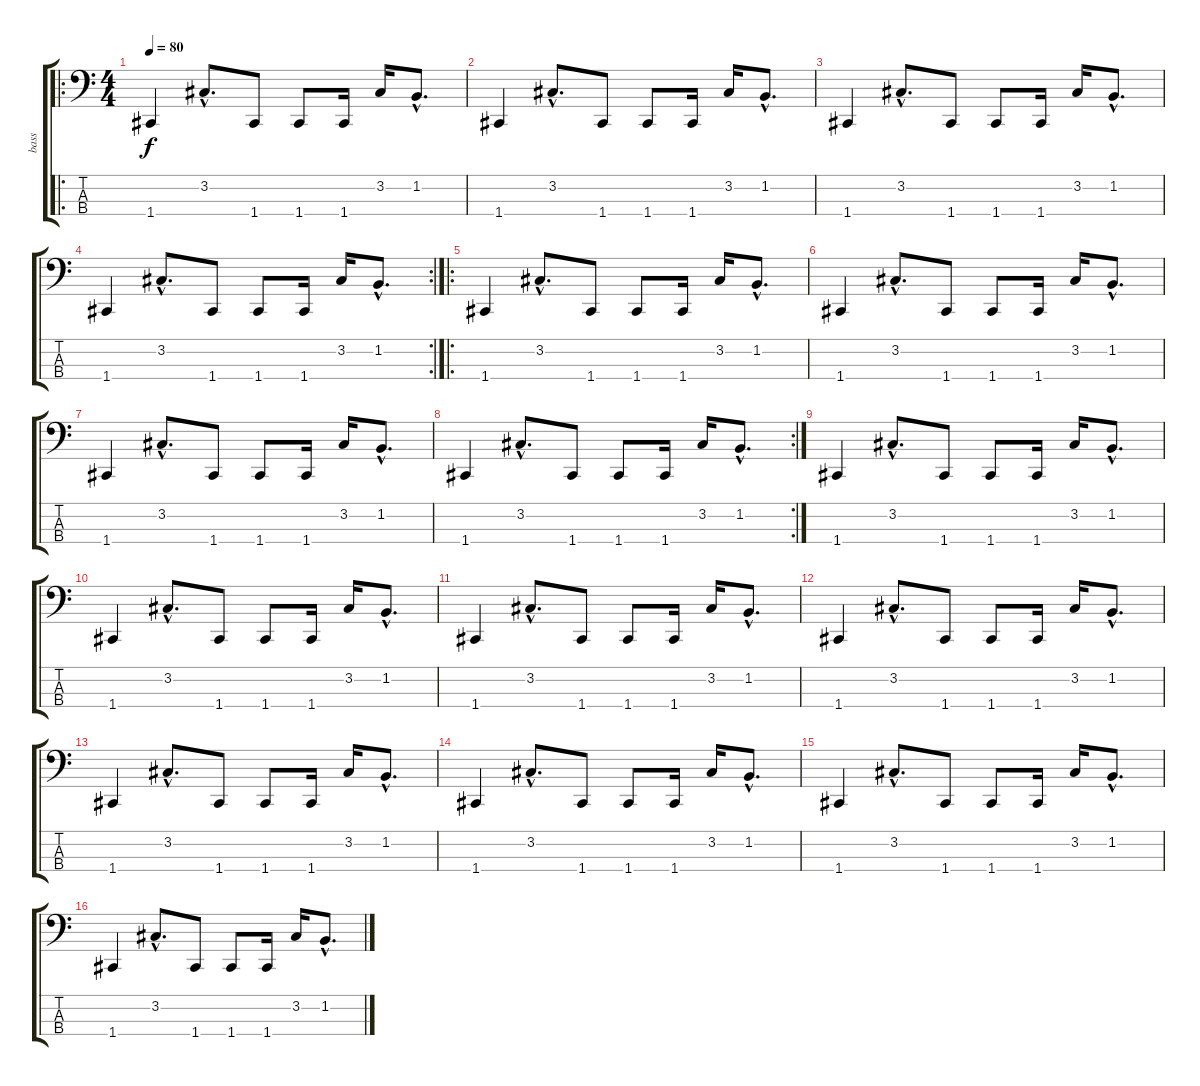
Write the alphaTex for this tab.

\track ("bass" "bass") {instrument slapbass2}
\staff {score tabs}
\tuning (Eb2 Bb1 F1 C1) {hide}
\ro
\ts (4 4)
\tempo 80
\clef f4
\ks c
1.4.4{dy f} 3.2{hac}.8{d} 1.4.8 1.4.8 1.4.16 3.2.16 1.2{hac}.8{d} |
1.4.4 3.2{hac}.8{d} 1.4.8 1.4.8 1.4.16 3.2.16 1.2{hac}.8{d} |
1.4.4 3.2{hac}.8{d} 1.4.8 1.4.8 1.4.16 3.2.16 1.2{hac}.8{d} |
\rc 2
1.4.4 3.2{hac}.8{d} 1.4.8 1.4.8 1.4.16 3.2.16 1.2{hac}.8{d} |
\ro
1.4.4 3.2{hac}.8{d} 1.4.8 1.4.8 1.4.16 3.2.16 1.2{hac}.8{d} |
1.4.4 3.2{hac}.8{d} 1.4.8 1.4.8 1.4.16 3.2.16 1.2{hac}.8{d} |
1.4.4 3.2{hac}.8{d} 1.4.8 1.4.8 1.4.16 3.2.16 1.2{hac}.8{d} |
\rc 2
1.4.4 3.2{hac}.8{d} 1.4.8 1.4.8 1.4.16 3.2.16 1.2{hac}.8{d} |
1.4.4 3.2{hac}.8{d} 1.4.8 1.4.8 1.4.16 3.2.16 1.2{hac}.8{d} |
1.4.4 3.2{hac}.8{d} 1.4.8 1.4.8 1.4.16 3.2.16 1.2{hac}.8{d} |
1.4.4 3.2{hac}.8{d} 1.4.8 1.4.8 1.4.16 3.2.16 1.2{hac}.8{d} |
1.4.4 3.2{hac}.8{d} 1.4.8 1.4.8 1.4.16 3.2.16 1.2{hac}.8{d} |
1.4.4 3.2{hac}.8{d} 1.4.8 1.4.8 1.4.16 3.2.16 1.2{hac}.8{d} |
1.4.4 3.2{hac}.8{d} 1.4.8 1.4.8 1.4.16 3.2.16 1.2{hac}.8{d} |
1.4.4 3.2{hac}.8{d} 1.4.8 1.4.8 1.4.16 3.2.16 1.2{hac}.8{d} |
1.4.4 3.2{hac}.8{d} 1.4.8 1.4.8 1.4.16 3.2.16 1.2{hac}.8{d}
